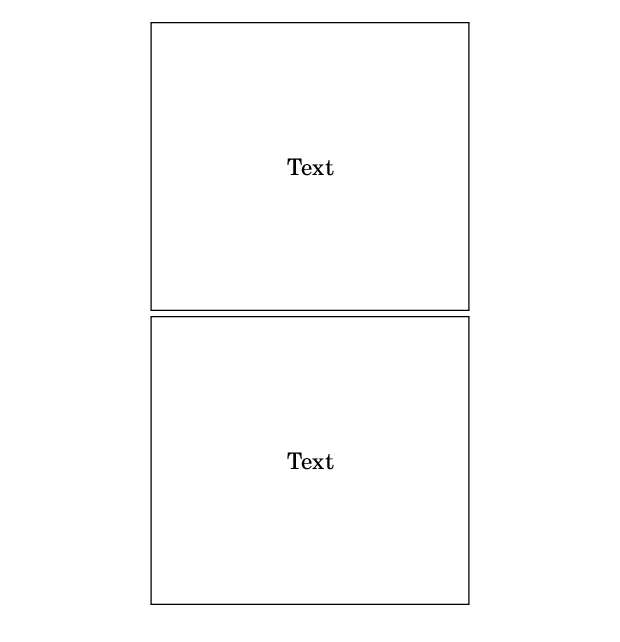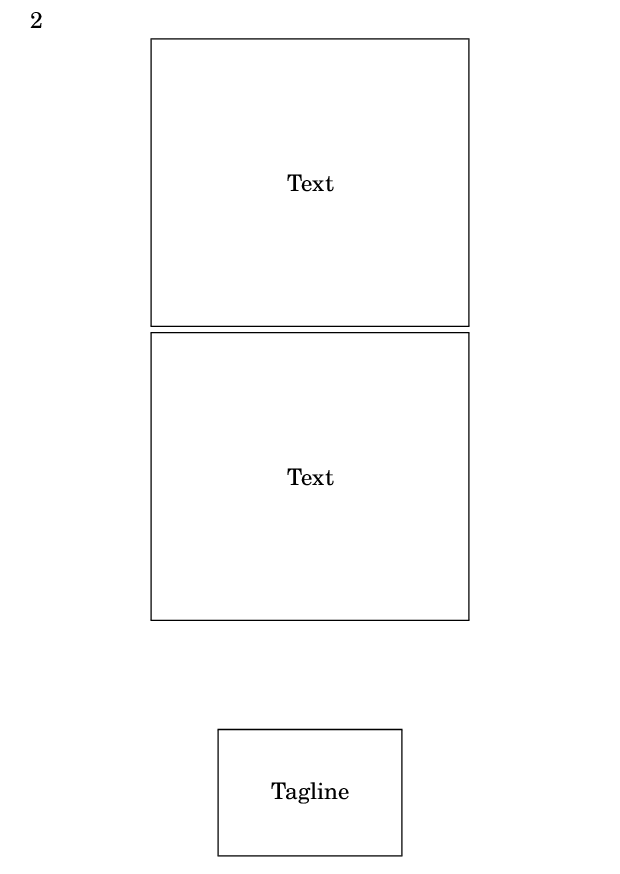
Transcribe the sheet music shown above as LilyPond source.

%% Generated by lilypond-book
%% Options: [exampleindent=10.16\mm,indent=0\mm,line-width=160\mm]
\include "lilypond-book-preamble.ly"


% ****************************************************************
% Start cut-&-pastable-section
% ****************************************************************

#(ly:set-option 'eps-box-padding 3.000000)



\paper {
  indent = 0\mm
  line-width = 160\mm
  % offset the left padding, also add 1mm as lilypond creates cropped
  % images with a little space on the right
  line-width = #(- line-width (* mm  3.000000) (* mm 1))
}

\layout {
  
}




% ****************************************************************
% ly snippet:
% ****************************************************************
\sourcefilename "/lilypond-2.24.3/input/regression/page-minimal-page-breaking-last-page.ly"
\sourcefileline 0
\version "2.16.0"
#(set-default-paper-size "a6")

\header {
  texidoc = "Minimal page breaker: special case when the last system is moved
to an other page when there is not enough space because of the tagline."
}

textBox = \markup \fill-line { \override #'(box-padding . 13) \box Text }

\book {
  \header {
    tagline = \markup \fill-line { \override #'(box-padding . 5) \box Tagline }
  }
  \paper {
    #(define page-breaking ly:minimal-breaking) 
  }

  \markup \textBox
  \markup \textBox
  \markup \textBox
  \markup \textBox
}



% ****************************************************************
% end ly snippet
% ****************************************************************
